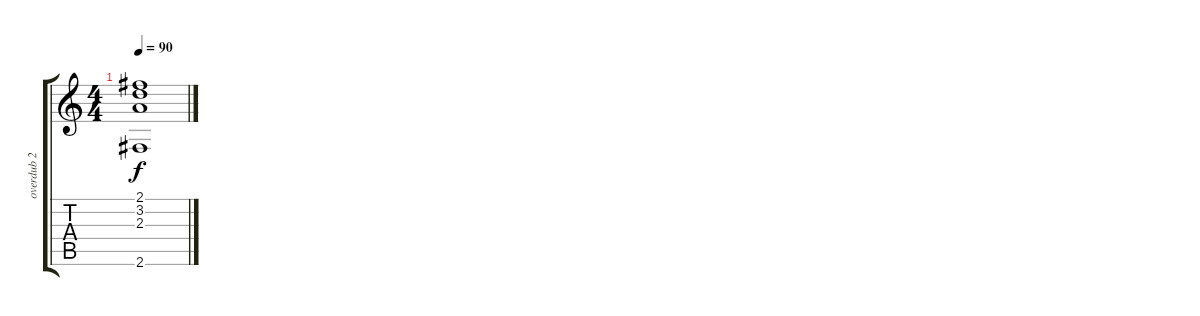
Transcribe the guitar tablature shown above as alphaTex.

\track ("overdub 2" "overdub 2") {instrument electricguitarjazz}
\staff {score tabs}
\tuning (E4 B3 G3 D3 A2 E2) {hide}
\ts (4 4)
\tempo 90
\clef g2
\ks c
(2.1{t} 3.2{t} 2.3{t} 2.6{t}).1{dy f}
